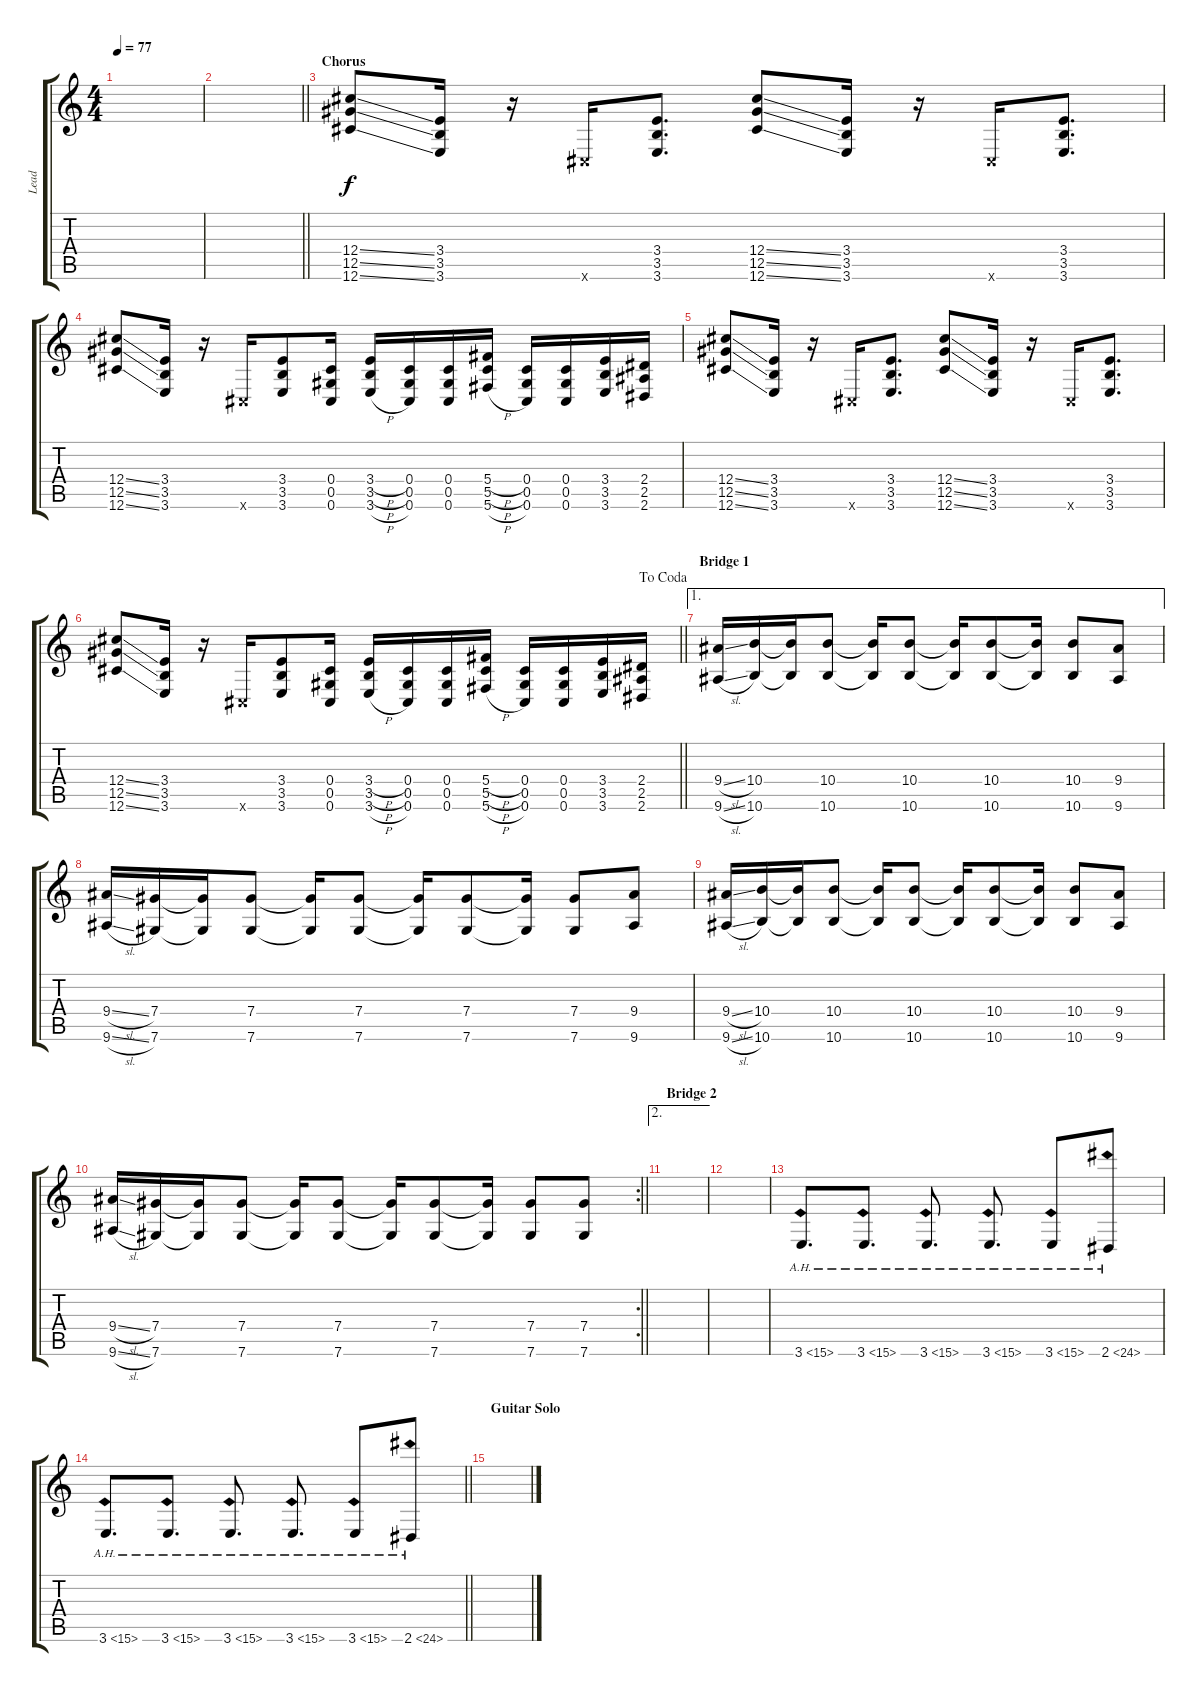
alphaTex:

\track ("Lead" "Lead") {instrument distortionguitar}
\staff {score tabs}
\tuning (Eb4 Bb3 Gb3 Db3 Ab2 Db2) {hide}
\ts (4 4)
\tempo 77
\clef g2
\ks c
|
\barLineRight lightlight
|
\section ("" "Chorus")
(12.4{ss} 12.5{ss} 12.6{ss}).8 (3.4 3.5 3.6).16 r.16 0.6{x}.16 (3.4 3.5 3.6).8{d} (12.4{ss} 12.5{ss} 12.6{ss}).8 (3.4 3.5 3.6).16 r.16 0.6{x}.16 (3.4 3.5 3.6).8{d} |
(12.4{ss} 12.5{ss} 12.6{ss}).8 (3.4 3.5 3.6).16 r.16 0.6{x}.16 (3.4 3.5 3.6).8 (0.4 0.5 0.6).16 (3.4{h} 3.5{h} 3.6{h}).16 (0.4 0.5 0.6).16 (0.4 0.5 0.6).16 (5.4{h} 5.5{h} 5.6{h}).16 (0.4 0.5 0.6).16 (0.4 0.5 0.6).16 (3.4 3.5 3.6).16 (2.4 2.5 2.6).16 |
(12.4{ss} 12.5{ss} 12.6{ss}).8 (3.4 3.5 3.6).16 r.16 0.6{x}.16 (3.4 3.5 3.6).8{d} (12.4{ss} 12.5{ss} 12.6{ss}).8 (3.4 3.5 3.6).16 r.16 0.6{x}.16 (3.4 3.5 3.6).8{d} |
\jump dacoda
\barLineRight lightlight
(12.4{ss} 12.5{ss} 12.6{ss}).8 (3.4 3.5 3.6).16 r.16 0.6{x}.16 (3.4 3.5 3.6).8 (0.4 0.5 0.6).16 (3.4{h} 3.5{h} 3.6{h}).16 (0.4 0.5 0.6).16 (0.4 0.5 0.6).16 (5.4{h} 5.5{h} 5.6{h}).16 (0.4 0.5 0.6).16 (0.4 0.5 0.6).16 (3.4 3.5 3.6).16 (2.4 2.5 2.6).16 |
\ae 1
\section ("" "Bridge 1")
(9.4{sl} 9.6{sl}).16 (10.4 10.6).16 (10.4{t} 10.6{t}).16 (10.4 10.6).8 (10.4{t} 10.6{t}).16 (10.4 10.6).8 (10.4{t} 10.6{t}).16 (10.4 10.6).8 (10.4{t} 10.6{t}).16 (10.4 10.6).8 (9.4 9.6).8 |
(9.4{sl} 9.6{sl}).16 (7.4 7.6).16 (7.4{t} 7.6{t}).16 (7.4 7.6).8 (7.4{t} 7.6{t}).16 (7.4 7.6).8 (7.4{t} 7.6{t}).16 (7.4 7.6).8 (7.4{t} 7.6{t}).16 (7.4 7.6).8 (9.4 9.6).8 |
(9.4{sl} 9.6{sl}).16 (10.4 10.6).16 (10.4{t} 10.6{t}).16 (10.4 10.6).8 (10.4{t} 10.6{t}).16 (10.4 10.6).8 (10.4{t} 10.6{t}).16 (10.4 10.6).8 (10.4{t} 10.6{t}).16 (10.4 10.6).8 (9.4 9.6).8 |
\rc 2
\barLineRight lightlight
(9.4{sl} 9.6{sl}).16 (7.4 7.6).16 (7.4{t} 7.6{t}).16 (7.4 7.6).8 (7.4{t} 7.6{t}).16 (7.4 7.6).8 (7.4{t} 7.6{t}).16 (7.4 7.6).8 (7.4{t} 7.6{t}).16 (7.4 7.6).8 (7.4 7.6).8 |
\ae 2
\section ("" "Bridge 2")
|
|
3.6{ah 12}.8{d} 3.6{ah 12}.8{d} 3.6{ah 12}.8{d} 3.6{ah 12}.8{d} 3.6{ah 12}.8 2.6{ah 22}.8 |
\barLineRight lightlight
3.6{ah 12}.8{d} 3.6{ah 12}.8{d} 3.6{ah 12}.8{d} 3.6{ah 12}.8{d} 3.6{ah 12}.8 2.6{ah 22}.8 |
\section ("" "Guitar Solo")
